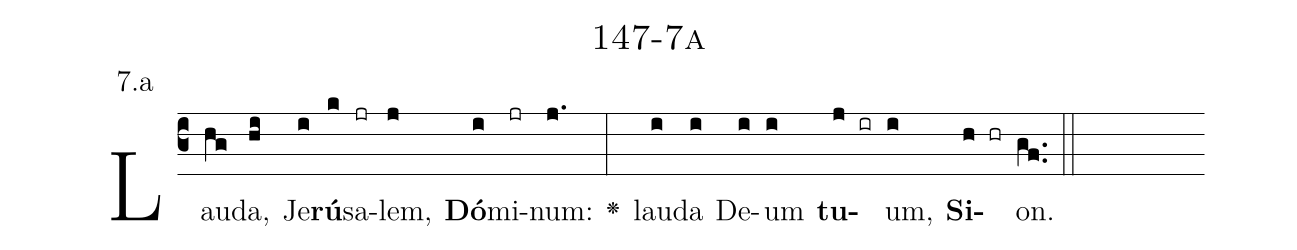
name: 147-7a;
annotation: 7.a;
%%
(c3)Lau(hg)da,(hi) Je(i)<b>rú</b>(k)sa(jr)lem,(j) <b>Dó</b>(i)mi(jr)num:(j.) <v>\greheightstar</v>(:) lau(i)da(i) De(i)um(i) <b>tu</b>(j ir)um,(i) <b>Si</b>(h hr)on.(gf..) (::)


%E(i) u(i) o(j) u(i) a(h) e.(gf..) (::)
